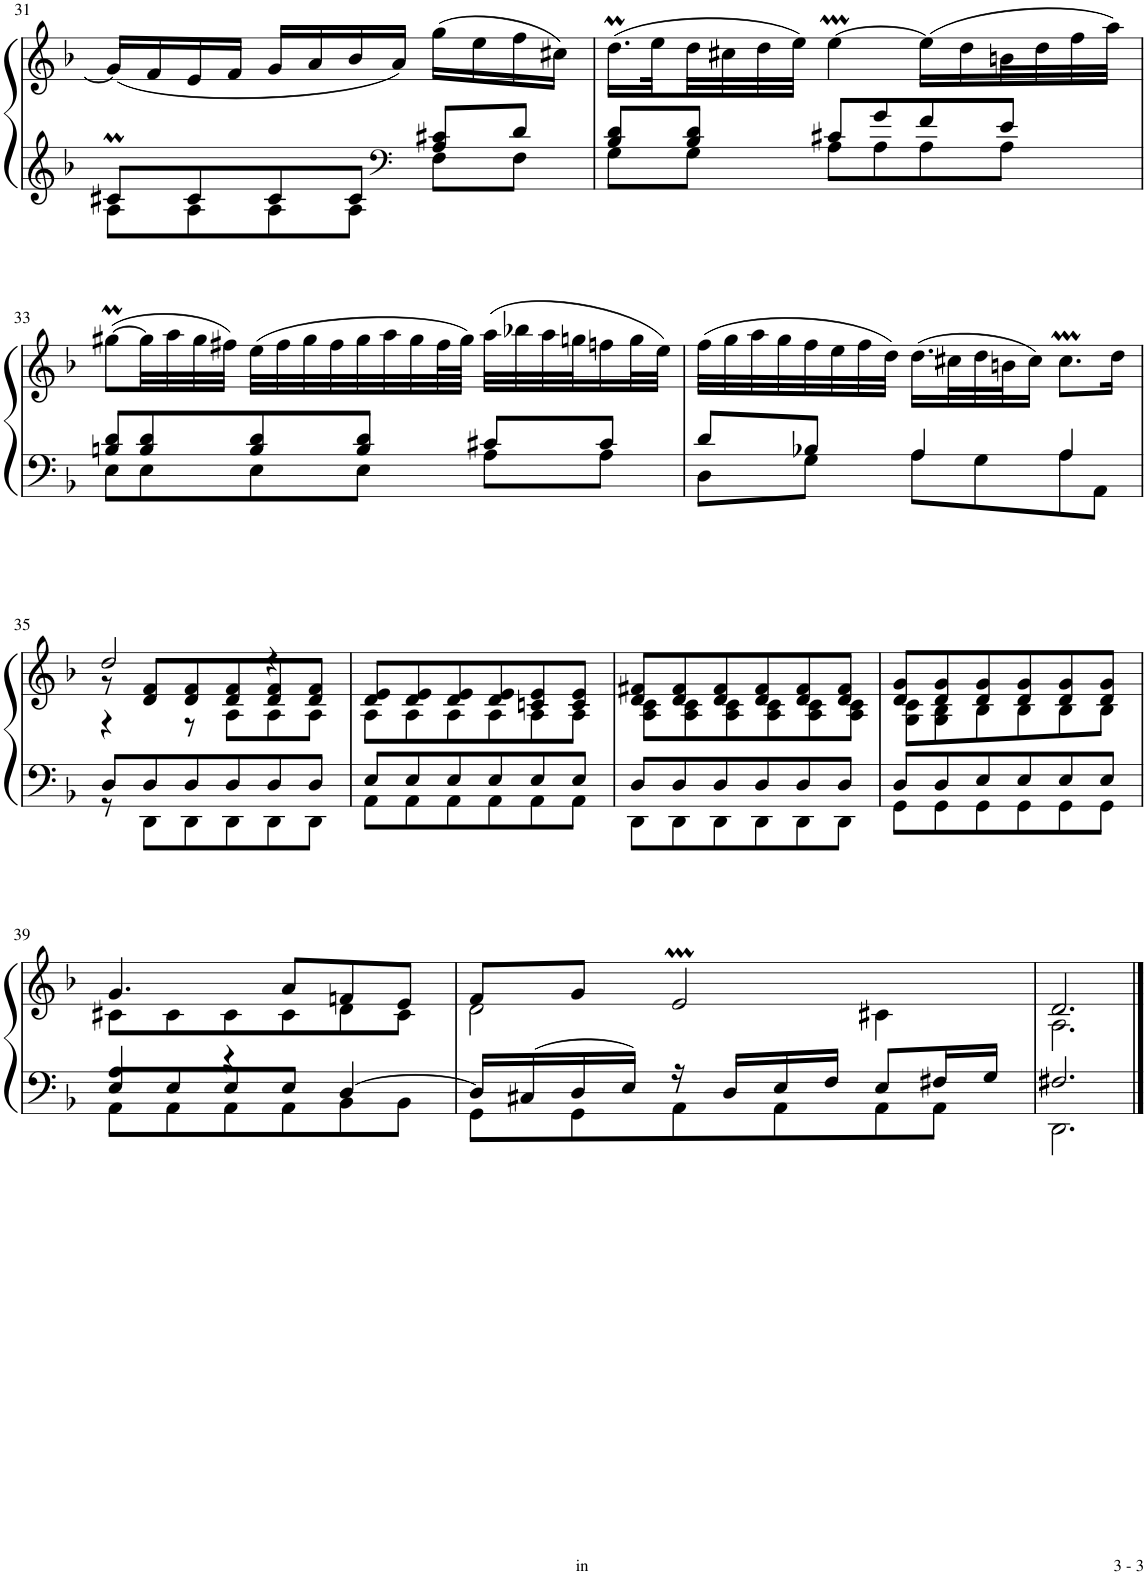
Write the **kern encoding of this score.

**kern	**kern
*part1	*part1
*staff2	*staff1
*I"Piano	*
*I'Pno	*
!!LO:PB:g=z
*clefG2	*clefG2
*k[b-]	*k[b-]
*M3/4	*M3/4
=31	=31
*^	*
8c#Xm/L	8A\L	(16g/LL]
.	.	16f/
8c#/	8A\	16e/
.	.	16f/JJ
8c#/	8A\	16g/LL
.	.	16a/
8c#/J	8A\J	16b-/
*clefF4	*	*
.	.	16a/JJ)
8A/ 8c#X/L	8F\L	(16gg\LL
.	.	16ee\
8d/J	8F\J	16ff\
.	.	16cc#X\JJ)
=32	=32	=32
8B-/ 8d/L	8G\L	(16.ddM\LL
.	.	32ee\L
8B-/ 8d/J	8G\J	32dd\
.	.	32cc#X\
.	.	32dd\
.	.	32ee\JJJ)
8c#X/L	8A\L	[4eem\
8g/	8A\	.
8f/	8A\	(16ee\LL]
.	.	16dd\
8e/J	8A\J	32bn\L
.	.	32dd\
.	.	32ff\
.	.	32aa\JJJ)
!!LO:LB:g=z
=33	=33	=33
8Bn/ 8d/L	8E\L	([8gg#Xm\L
8B/ 8d/	8E\	32gg#\LL]
.	.	32aa\
.	.	32gg#\
.	.	32ff#X\JJJ)
8B/ 8d/	8E\	(32ee\LLL
.	.	32ff#\
.	.	32gg#\
.	.	32ff#\
8B/ 8d/J	8E\J	32gg#\
.	.	32aa\
.	.	32gg#\
.	.	64ff#\L
.	.	64gg#\JJJJ)
8c#X/L	8A\L	(32aa\LLL
.	.	32bb-X\
.	.	32aa\
.	.	32ggn\J
8c#/J	8A\J	16ffn\
.	.	32gg\L
.	.	32ee\JJJ)
=34	=34	=34
8d/L	8D\L	(32ff\LLL
.	.	32gg\
.	.	32aa\
.	.	32gg\
8B-X/J	8G\J	32ff\
.	.	32ee\
.	.	32ff\
.	.	32dd\JJJ)
4A/	8A\L	(16.dd\LL
.	.	32cc#X\L
.	8G\	32dd\
.	.	32bn\J
.	.	16cc#\JJ)
4A/	8A\	8.cc#m\L
.	8AA\J	.
.	.	16dd\Jk
!!LO:LB:g=z
=35	=35	=35
*	*	*^
*	*	*	*^
8D/L	8r	2dd/	8r	4r
8D/	8DD\L	.	8d/ 8f/L	.
8D/	8DD\	.	8d/ 8f/	8r
8D/	8DD\	.	8d/ 8f/	8A\L
8D/	8DD\	4r	8d/ 8f/	8A\
8D/J	8DD\J	.	8d/ 8f/J	8A\J
*	*	*	*v	*v
=36	=36	=36	=36
8E/L	8AA\L	8d/ 8e/L	8A\L
8E/	8AA\	8d/ 8e/	8A\
8E/	8AA\	8d/ 8e/	8A\
8E/	8AA\	8d/ 8e/	8A\
8E/	8AA\	8cn/ 8e/	8A\
8E/J	8AA\J	8c/ 8e/J	8A\J
=37	=37	=37	=37
8D/L	8DD\L	8d/ 8f#X/L	8A\ 8c\L
8D/	8DD\	8d/ 8f#/	8A\ 8c\
8D/	8DD\	8d/ 8f#/	8A\ 8c\
8D/	8DD\	8d/ 8f#/	8A\ 8c\
8D/	8DD\	8d/ 8f#/	8A\ 8c\
8D/J	8DD\J	8d/ 8f#/J	8A\ 8c\J
=38	=38	=38	=38
8D/L	8GG\L	8d/ 8g/L	8G\ 8c\L
8D/	8GG\	8d/ 8g/	8G\ 8B-\
8E/	8GG\	8d/ 8g/	8B-\
8E/	8GG\	8d/ 8g/	8B-\
8E/	8GG\	8d/ 8g/	8B-\
8E/J	8GG\J	8d/ 8g/J	8B-\J
!!LO:LB:g=z	!!
=39	=39	=39	=39
*	*^	*	*
4A/	8E/L	8AA\L	4.g/	8c#X\L
.	8E/	8AA\	.	8c#\
4r	8E/	8AA\	.	8c#\
.	8E/J	8AA\	8a/L	8c#\
[4D/	4ryy	8BB-\	8fn/	8d\
.	.	8BB-\J	8e/J	8c#\J
*	*v	*v	*	*
=40	=40	=40	=40
16D/LL]	8GG\L	8f/L	2d\
16C#X/	.	.	.
16D/	8GG\	8g/J	.
16E/JJ	.	.	.
16r	8AA\	2em/	.
16D/LL	.	.	.
16E/	8AA\	.	.
16F/JJ	.	.	.
8E/L	8AA\	.	4c#X\
16F#X/L	8AA\J	.	.
16G/JJ	.	.	.
=41	=41	=41	=41
2.F#X/	2.DD\	2.d/	2.A\
*v	*v	*	*
*	*v	*v
==	==
*-	*-
